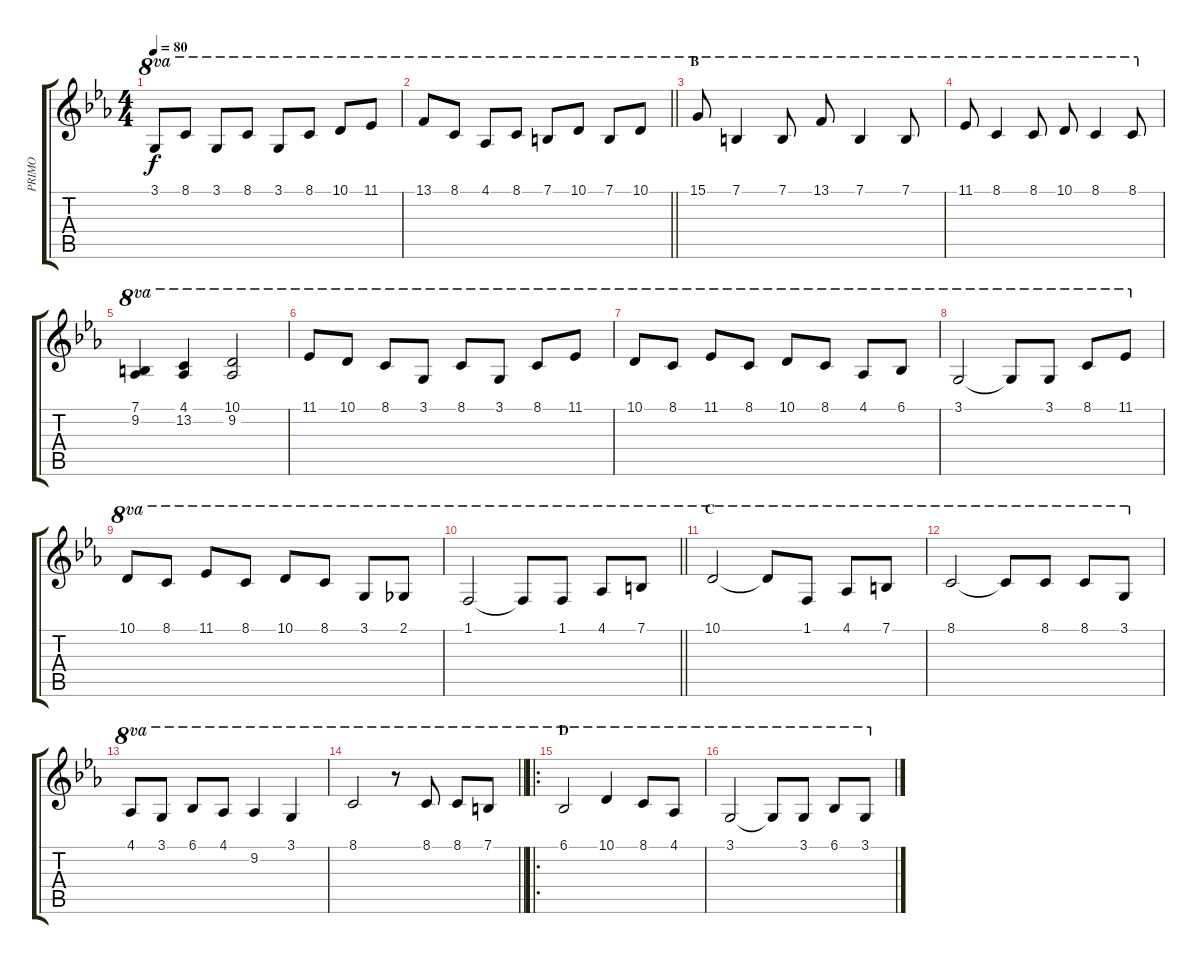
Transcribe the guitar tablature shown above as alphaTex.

\track ("PRIMO" "PRIMO") {instrument acousticgrandpiano}
\staff {score tabs}
\tuning (E4 B3 G3 D3 A2 E2) {hide}
\ts (4 4)
\tempo 80
\clef g2
\ks cminor
3.1.8{ot 8va dy f} 8.1.8{ot 8va} 3.1.8{ot 8va} 8.1.8{ot 8va} 3.1.8{ot 8va} 8.1.8{ot 8va} 10.1.8{ot 8va} 11.1.8{ot 8va} |
\barLineRight lightlight
13.1.8{ot 8va} 8.1.8{ot 8va} 4.1.8{ot 8va} 8.1.8{ot 8va} 7.1.8{ot 8va} 10.1.8{ot 8va} 7.1.8{ot 8va} 10.1.8{ot 8va} |
\section ("" "B")
15.1.8{ot 8va} 7.1.4{ot 8va} 7.1.8{ot 8va} 13.1.8{ot 8va} 7.1.4{ot 8va} 7.1.8{ot 8va} |
11.1.8{ot 8va} 8.1.4{ot 8va} 8.1.8{ot 8va} 10.1.8{ot 8va} 8.1.4{ot 8va} 8.1.8{ot 8va} |
(7.1 9.2).4{ot 8va} (4.1 13.2).4{ot 8va} (10.1 9.2).2{ot 8va} |
11.1.8{ot 8va} 10.1.8{ot 8va} 8.1.8{ot 8va} 3.1.8{ot 8va} 8.1.8{ot 8va} 3.1.8{ot 8va} 8.1.8{ot 8va} 11.1.8{ot 8va} |
10.1.8{ot 8va} 8.1.8{ot 8va} 11.1.8{ot 8va} 8.1.8{ot 8va} 10.1.8{ot 8va} 8.1.8{ot 8va} 4.1.8{ot 8va} 6.1.8{ot 8va} |
3.1.2{ot 8va} 3.1{t}.8{ot 8va} 3.1.8{ot 8va} 8.1.8{ot 8va} 11.1.8{ot 8va} |
10.1.8{ot 8va} 8.1.8{ot 8va} 11.1.8{ot 8va} 8.1.8{ot 8va} 10.1.8{ot 8va} 8.1.8{ot 8va} 3.1.8{ot 8va} 2.1.8{ot 8va} |
\barLineRight lightlight
1.1.2{ot 8va} 1.1{t}.8{ot 8va} 1.1.8{ot 8va} 4.1.8{ot 8va} 7.1.8{ot 8va} |
\section ("" "C")
10.1.2{ot 8va} 10.1{t}.8{ot 8va} 1.1.8{ot 8va} 4.1.8{ot 8va} 7.1.8{ot 8va} |
8.1.2{ot 8va} 8.1{t}.8{ot 8va} 8.1.8{ot 8va} 8.1.8{ot 8va} 3.1.8{ot 8va} |
4.1.8{ot 8va} 3.1.8{ot 8va} 6.1.8{ot 8va} 4.1.8{ot 8va} 9.2.4{ot 8va} 3.1.4{ot 8va} |
\barLineRight lightlight
8.1.2{ot 8va} r.8{ot 8va} 8.1.8{ot 8va} 8.1.8{ot 8va} 7.1.8{ot 8va} |
\ro
\section ("" "D")
6.1.2{ot 8va} 10.1.4{ot 8va} 8.1.8{ot 8va} 4.1.8{ot 8va} |
3.1.2{ot 8va} 3.1{t}.8{ot 8va} 3.1.8{ot 8va} 6.1.8{ot 8va} 3.1.8{ot 8va}
